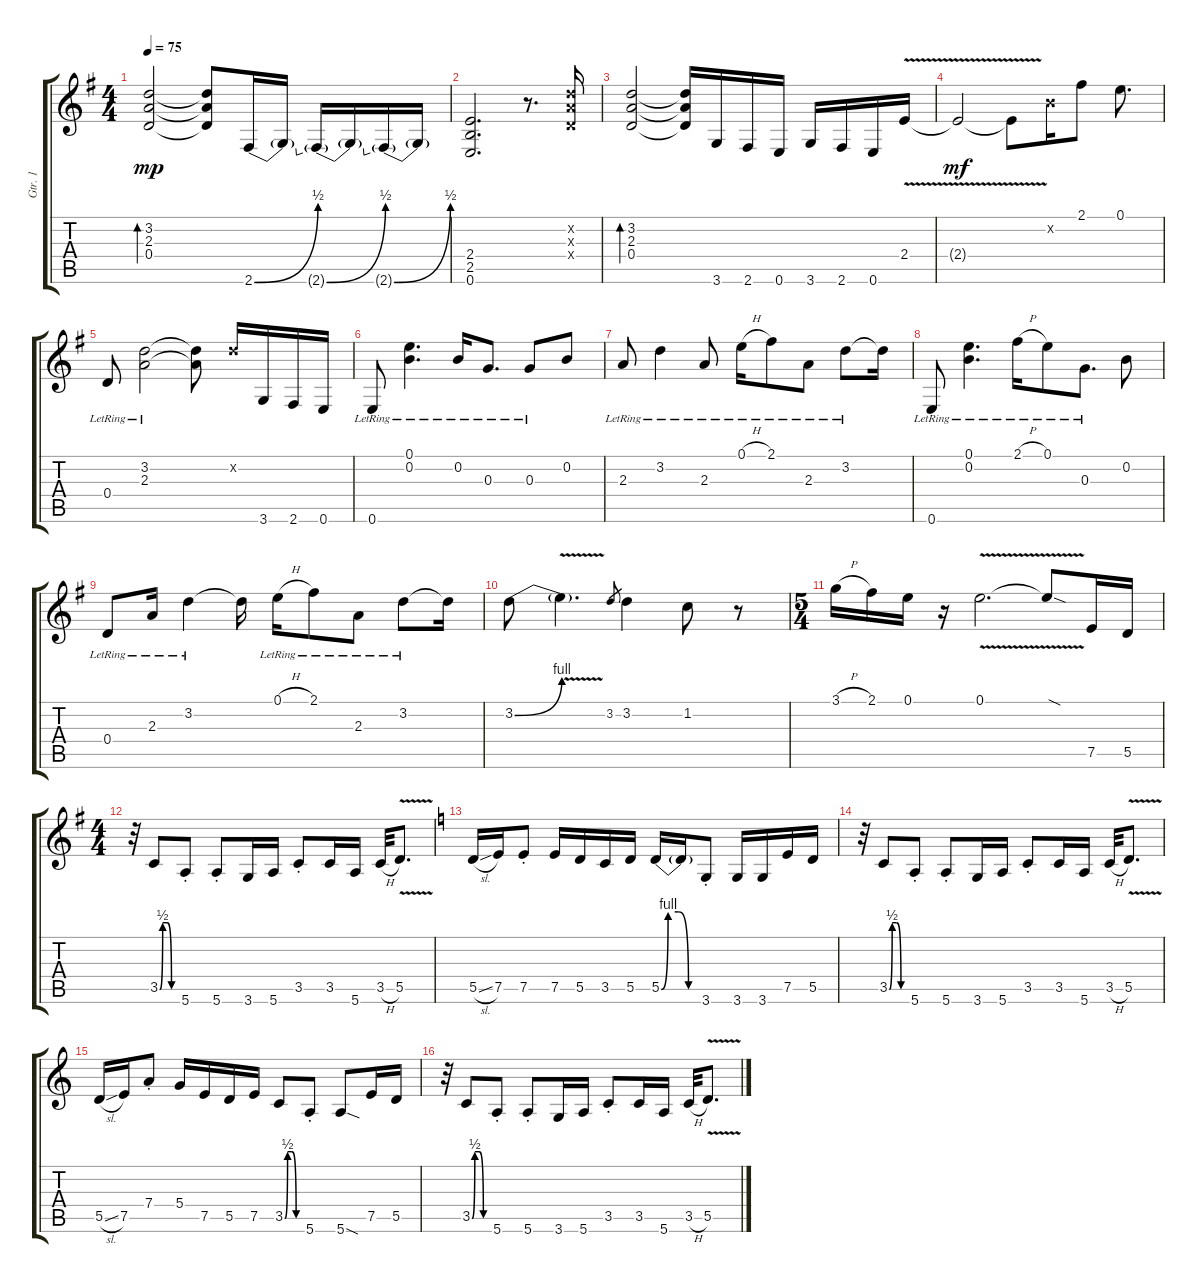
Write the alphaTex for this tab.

\track ("Gtr. 1" "Gtr. 1") {instrument overdrivenguitar}
\staff {score tabs}
\tuning (E4 B3 G3 D3 A2 E2) {hide}
\ts (4 4)
\tempo 75
\clef g2
\ks g
(3.2 2.3 0.4).2{bd 30 dy mp} (3.2{t} 2.3{t} 0.4{t}).8 2.6{be (bend 0 0 60 2)}.16 2.6{t}.16 2.6{be (bend 0 0 60 2) t}.16 2.6{t}.16 2.6{be (bend 0 0 60 2) t}.16 2.6{t}.16 |
(2.4 2.5 0.6).2{d} r.8{d} (3.2{x} 2.3{x} 0.4{x}).16 |
(3.2 2.3 0.4).2{bd 30} (3.2{t} 2.3{t} 0.4{t}).16 3.6.16 2.6.16 0.6.16 3.6.16 2.6.16 0.6.16 2.4{v}.16 |
2.4{v t}.2{dy mf} 2.4{v t}.8 0.2{x}.16 2.1.8 0.1.8{d} |
0.4{lr}.8 (3.2{lr} 2.3{lr}).2 (3.2{t} 2.3{t}).8 3.2{x}.16 3.6.16 2.6.16 0.6.16 |
0.6{lr}.8 (0.1{lr} 0.2{lr}).4{d} 0.2{lr}.16 0.3{lr}.8{d} 0.3{lr}.8 0.2.8 |
2.3{lr}.8 3.2{lr}.4 2.3{lr}.8 0.1{h lr}.16 2.1{lr}.8 2.3{lr}.8 3.2{lr}.8 3.2{t}.16 |
0.6{lr}.8 (0.1{lr} 0.2{lr}).4{d} 2.1{h lr}.16 0.1{lr}.8 0.3{lr}.8{d} 0.2.8 |
0.4{lr}.8 2.3{lr}.16 3.2{lr}.4 3.2{t}.16 0.1{h lr}.16 2.1{lr}.8 2.3{lr}.8 3.2{lr}.8 3.2{t}.16 |
3.2{be (bend 0 0 60 4)}.8 3.2{v t}.4{d} 3.2.8{gr} 3.2.4 1.2.8 r.8 |
\ts (5 4)
3.1{h}.16 2.1.16 0.1.16 r.16 0.1{v}.2{d} 0.1{sod t}.8 7.5.16 5.5.16 |
\ts (4 4)
r.32 3.5{be (custom 0 0 10 2 25 2 40 0 60 0)}.8 5.6{st}.8 5.6{st}.8 3.6.16 5.6.16 3.5{st}.8 3.5.16 5.6.16 3.5{h}.32 5.5{v}.8{d} |
\ks c
5.5{sl}.16 7.5.16 7.5{st}.8 7.5.16 5.5.16 3.5.16 5.5.16 5.5{be (custom 0 0 10 4 25 4 40 0 60 0)}.16 5.5{t}.16 3.6{st}.8 3.6.16 3.6.16 7.5.16 5.5.16 |
r.32 3.5{be (custom 0 0 10 2 25 2 40 0 60 0)}.8 5.6{st}.8 5.6{st}.8 3.6.16 5.6.16 3.5{st}.8 3.5.16 5.6.16 3.5{h}.32 5.5{v}.8{d} |
5.5{sl}.16 7.5.16 7.4{st}.8 5.4.16 7.5.16 5.5.16 7.5.16 3.5{be (custom 0 0 10 2 25 2 40 0 60 0)}.8 5.6{st}.8 5.6{sod}.8 7.5.16 5.5.16 |
r.32 3.5{be (custom 0 0 10 2 25 2 40 0 60 0)}.8 5.6{st}.8 5.6{st}.8 3.6.16 5.6.16 3.5{st}.8 3.5.16 5.6.16 3.5{h}.32 5.5{v}.8{d}
